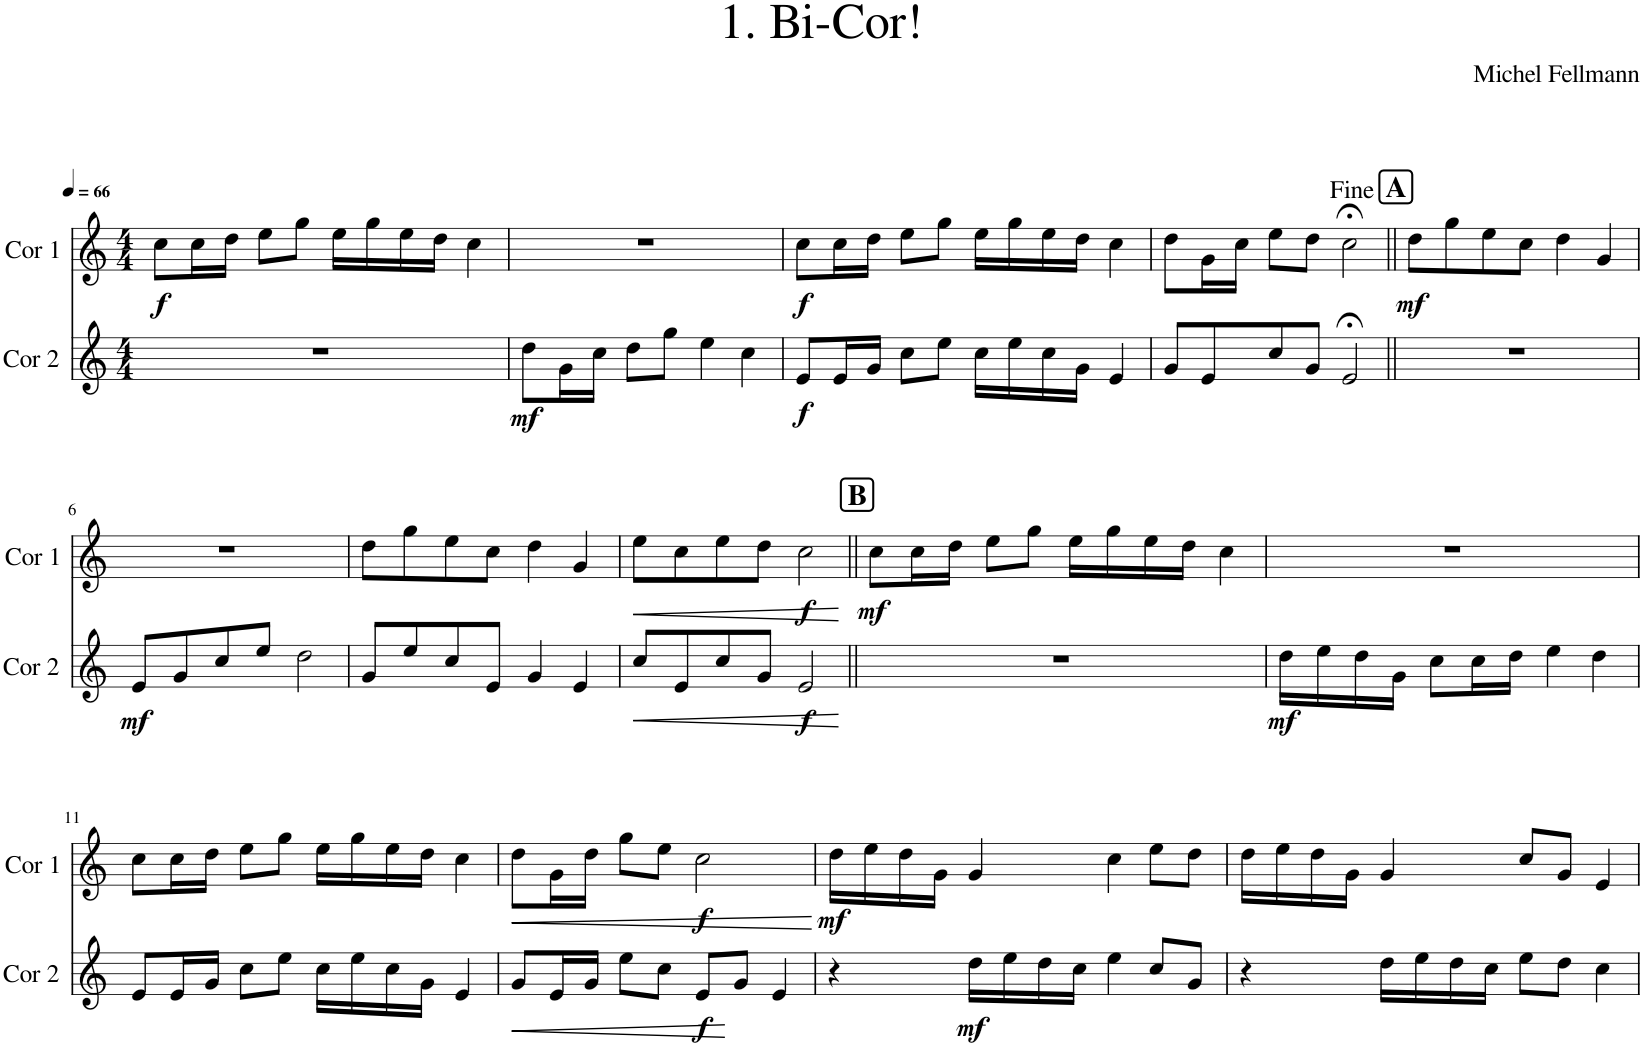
**kern	**dynam	**kern	**dynam
*part2	*part2	*part1	*part1
*staff2	*staff2	*staff1	*staff1
*I"Cor 2	*	*I"Cor 1	*
*I'Cor 2	*	*I'Cor 1	*
*clefG2	*	*clefG2	*
*Trd4c7	*	*Trd4c7	*
*k[]	*	*k[]	*
*M4/4	*	*M4/4	*
*MM66	*	*MM66	*
=1	=1	=1	=1
!	!	!	!LO:DY:b
1r	.	8cc\L	f
.	.	16cc\L	.
.	.	16dd\JJ	.
.	.	8ee\L	.
.	.	8gg\J	.
.	.	16ee\LL	.
.	.	16gg\	.
.	.	16ee\	.
.	.	16dd\JJ	.
.	.	4cc\	.
=2	=2	=2	=2
!	!LO:DY:b	!	!
8dd\L	mf	1r	.
16g\L	.	.	.
16cc\JJ	.	.	.
8dd\L	.	.	.
8gg\J	.	.	.
4ee\	.	.	.
4cc\	.	.	.
=3	=3	=3	=3
!	!LO:DY:b	!	!LO:DY:b
8e/L	f	8cc\L	f
16e/L	.	16cc\L	.
16g/JJ	.	16dd\JJ	.
8cc\L	.	8ee\L	.
8ee\J	.	8gg\J	.
16cc\LL	.	16ee\LL	.
16ee\	.	16gg\	.
16cc\	.	16ee\	.
16g\JJ	.	16dd\JJ	.
4e/	.	4cc\	.
=4	=4	=4	=4
8g/L	.	8dd\L	.
8e/	.	16g\L	.
.	.	16cc\JJ	.
8cc/	.	8ee\L	.
8g/J	.	8dd\J	.
2e;</	.	2cc;<\	.
!!LO:REH:place=s1:a:B:cj:fs=14:t=A
=5||	=5||	=5||	=5||
!	!	!	!LO:DY:b
1r	.	8dd\L	mf
.	.	8gg\	.
.	.	8ee\	.
.	.	8cc\J	.
.	.	4dd\	.
.	.	4g/	.
!!LO:LB:g=z
=6	=6	=6	=6
!	!LO:DY:b	!	!
8e/L	mf	1r	.
8g/	.	.	.
8cc/	.	.	.
8ee/J	.	.	.
2dd\	.	.	.
=7	=7	=7	=7
8g/L	.	8dd\L	.
8ee/	.	8gg\	.
8cc/	.	8ee\	.
8e/J	.	8cc\J	.
4g/	.	4dd\	.
4e/	.	4g/	.
=8	=8	=8	=8
!	!LO:HP:b	!	!LO:HP:b
8cc/L	<	8ee\L	<
8e/	.	8cc\	.
8cc/	.	8ee\	.
8g/J	.	8dd\J	.
!	!LO:DY:b	!	!LO:DY:b
2e/	f	2cc\	f
.	[	.	[
!!LO:REH:place=s1:a:B:cj:fs=14:t=B
=9||	=9||	=9||	=9||
!	!	!	!LO:DY:b
1r	.	8cc\L	mf
.	.	16cc\L	.
.	.	16dd\JJ	.
.	.	8ee\L	.
.	.	8gg\J	.
.	.	16ee\LL	.
.	.	16gg\	.
.	.	16ee\	.
.	.	16dd\JJ	.
.	.	4cc\	.
=10	=10	=10	=10
!	!LO:DY:b	!	!
16dd\LL	mf	1r	.
16ee\	.	.	.
16dd\	.	.	.
16g\JJ	.	.	.
8cc\L	.	.	.
16cc\L	.	.	.
16dd\JJ	.	.	.
4ee\	.	.	.
4dd\	.	.	.
!!LO:LB:g=z
=11	=11	=11	=11
8e/L	.	8cc\L	.
16e/L	.	16cc\L	.
16g/JJ	.	16dd\JJ	.
8cc\L	.	8ee\L	.
8ee\J	.	8gg\J	.
16cc\LL	.	16ee\LL	.
16ee\	.	16gg\	.
16cc\	.	16ee\	.
16g\JJ	.	16dd\JJ	.
4e/	.	4cc\	.
=12	=12	=12	=12
!	!LO:HP:b	!	!LO:HP:b
8g/L	<	8dd\L	<
16e/L	.	16g\L	.
16g/JJ	.	16dd\JJ	.
8ee\L	.	8gg\L	.
8cc\J	.	8ee\J	.
!	!LO:DY:b	!	!LO:DY:b
8e/L	f	2cc\	f
8g/J	.	.	.
4e/	.	.	.
.	[	.	[
=13	=13	=13	=13
!	!	!	!LO:DY:b
4r	.	16dd\LL	mf
.	.	16ee\	.
.	.	16dd\	.
.	.	16g\JJ	.
!	!LO:DY:b	!	!
16dd\LL	mf	4g/	.
16ee\	.	.	.
16dd\	.	.	.
16cc\JJ	.	.	.
4ee\	.	4cc\	.
8cc/L	.	8ee\L	.
8g/J	.	8dd\J	.
=14	=14	=14	=14
4r	.	16dd\LL	.
.	.	16ee\	.
.	.	16dd\	.
.	.	16g\JJ	.
16dd\LL	.	4g/	.
16ee\	.	.	.
16dd\	.	.	.
16cc\JJ	.	.	.
8ee\L	.	8cc/L	.
8dd\J	.	8g/J	.
4cc\	.	4e/	.
=	=	=	=
*-	*-	*-	*-
